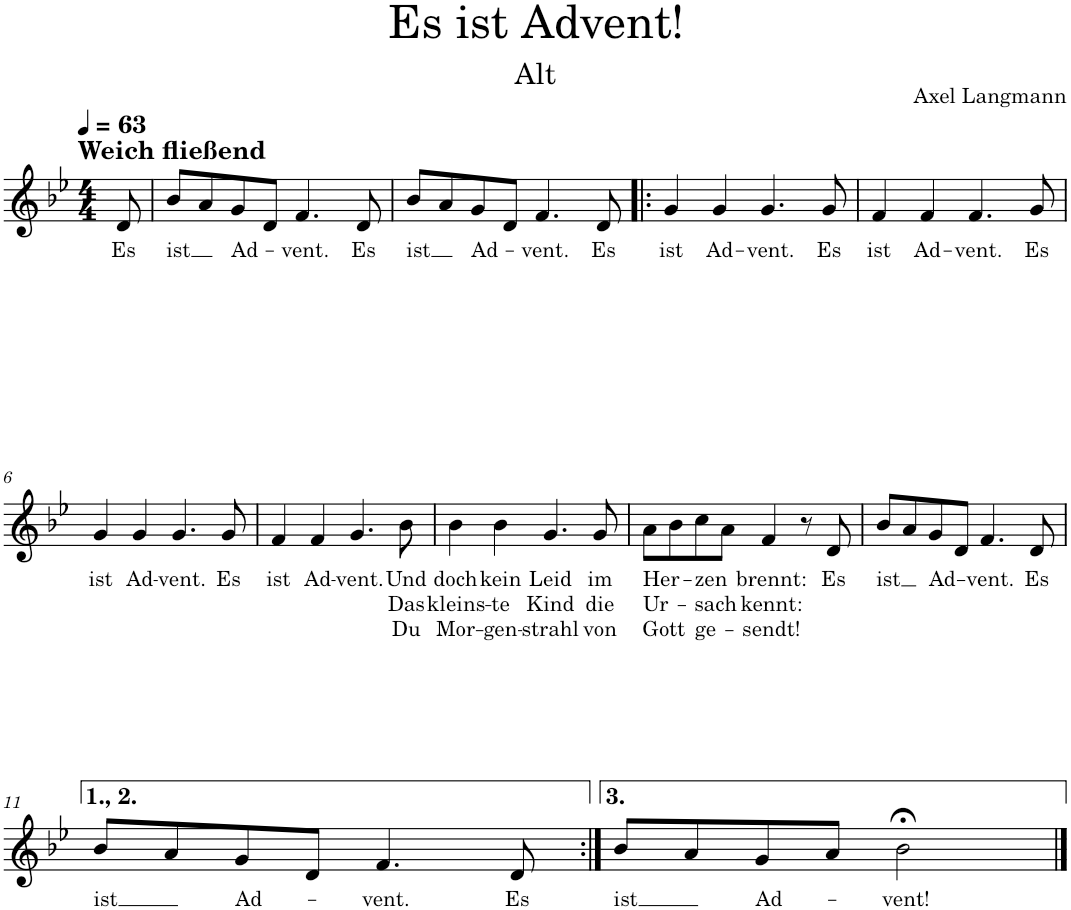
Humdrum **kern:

**kern	**text	**text	**text
*part1	*part1	*part1	*part1
*staff1	*staff1	*staff1	*staff1
*I"Klavier	*	*	*
*clefG2	*	*	*
*k[b-e-]	*	*	*
*M4/4	*	*	*
*MM63	*	*	*
=1	=1	=1	=1
!LO:TX:a:B:t=Weich fließend	!	!	!
!	!LO:LY:b	!	!
8d/	Es	.	.
=2	=2	=2	=2
!	!LO:LY:b	!	!
8b-/L	ist	.	.
8a/	.	.	.
!	!LO:LY:b	!	!
8g/	Ad-	.	.
8d/J	.	.	.
!	!LO:LY:b	!	!
4.f/	-vent.	.	.
!	!LO:LY:b	!	!
8d/	Es	.	.
=3	=3	=3	=3
!	!LO:LY:b	!	!
8b-/L	ist	.	.
8a/	.	.	.
!	!LO:LY:b	!	!
8g/	Ad-	.	.
8d/J	.	.	.
!	!LO:LY:b	!	!
4.f/	-vent.	.	.
!	!LO:LY:b	!	!
8d/	Es	.	.
=4!|:	=4!|:	=4!|:	=4!|:
!	!LO:LY:b	!	!
4g/	ist	.	.
!	!LO:LY:b	!	!
4g/	Ad-	.	.
!	!LO:LY:b	!	!
4.g/	-vent.	.	.
!	!LO:LY:b	!	!
8g/	Es	.	.
=5	=5	=5	=5
!	!LO:LY:b	!	!
4f/	ist	.	.
!	!LO:LY:b	!	!
4f/	Ad-	.	.
!	!LO:LY:b	!	!
4.f/	-vent.	.	.
!	!LO:LY:b	!	!
8g/	Es	.	.
!!LO:LB:g=z
=6	=6	=6	=6
!	!LO:LY:b	!	!
4g/	ist	.	.
!	!LO:LY:b	!	!
4g/	Ad-	.	.
!	!LO:LY:b	!	!
4.g/	-vent.	.	.
!	!LO:LY:b	!	!
8g/	Es	.	.
=7	=7	=7	=7
!	!LO:LY:b	!	!
4f/	ist	.	.
!	!LO:LY:b	!	!
4f/	Ad-	.	.
!	!LO:LY:b	!	!
4.g/	-vent.	.	.
!	!LO:LY:b	!LO:LY:b	!LO:LY:b
8b-\	Und	Das	Du
=8	=8	=8	=8
!	!LO:LY:b	!LO:LY:b	!LO:LY:b
4b-\	doch	kleins-	Mor-
!	!LO:LY:b	!LO:LY:b	!LO:LY:b
4b-\	kein	-te	-gen-
!	!LO:LY:b	!LO:LY:b	!LO:LY:b
4.g/	Leid	Kind	-strahl
!	!LO:LY:b	!LO:LY:b	!LO:LY:b
8g/	im	die	von
=9	=9	=9	=9
!	!LO:LY:b	!LO:LY:b	!LO:LY:b
8a\L	Her-	Ur-	Gott
8b-\	.	.	.
!	!LO:LY:b	!LO:LY:b	!LO:LY:b
8cc\	-zen	-sach	ge-
8a\J	.	.	.
!	!LO:LY:b	!LO:LY:b	!LO:LY:b
4f/	brennt:	kennt:	-sendt!
8r	.	.	.
!	!LO:LY:b	!	!
8d/	Es	.	.
=10	=10	=10	=10
!	!LO:LY:b	!	!
8b-/L	ist	.	.
8a/	.	.	.
!	!LO:LY:b	!	!
8g/	Ad-	.	.
8d/J	.	.	.
!	!LO:LY:b	!	!
4.f/	-vent.	.	.
!	!LO:LY:b	!	!
8d/	Es	.	.
!!LO:LB:g=z
=11	=11	=11	=11
!	!LO:LY:b	!	!
8b-/L	ist	.	.
8a/	.	.	.
!	!LO:LY:b	!	!
8g/	Ad-	.	.
8d/J	.	.	.
!	!LO:LY:b	!	!
4.f/	-vent.	.	.
!	!LO:LY:b	!	!
8d/	Es	.	.
=12:|!	=12:|!	=12:|!	=12:|!
!	!LO:LY:b	!	!
8b-/L	ist	.	.
8a/	.	.	.
!	!LO:LY:b	!	!
8g/	Ad-	.	.
8a/J	.	.	.
!	!LO:LY:b	!	!
2b-;<\	-vent!	.	.
==	==	==	==
*-	*-	*-	*-
